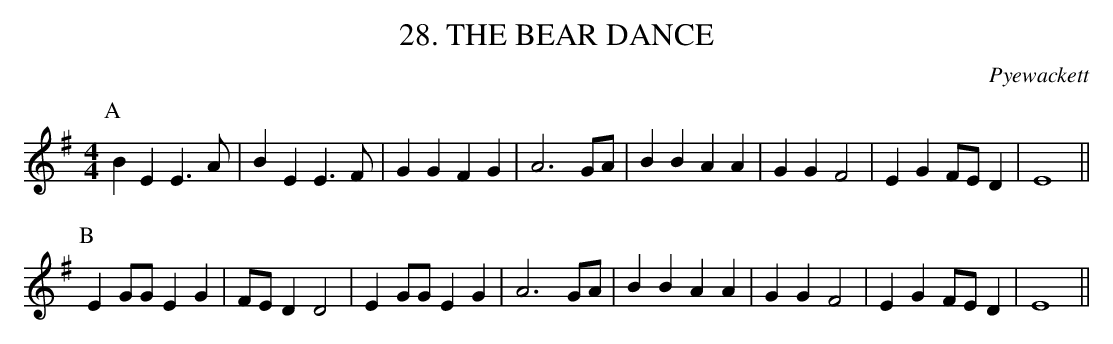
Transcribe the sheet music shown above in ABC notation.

X:1
T:28. THE BEAR DANCE
O:Pyewackett
M:4/4
L:1/4
K:Em
P:A
B E E>A|B E E>F|G G F G|A3 G/2A/2|\
B B A A|G G F2 |E G F/2E/2 D|E4 ||
P:B
E G/2G/2 E G|F/2E/2 D D2|E G/2G/2 E G|A3 G/2A/2|\
B B A A|G G F2 |E G F/2E/2 D|E4 ||
